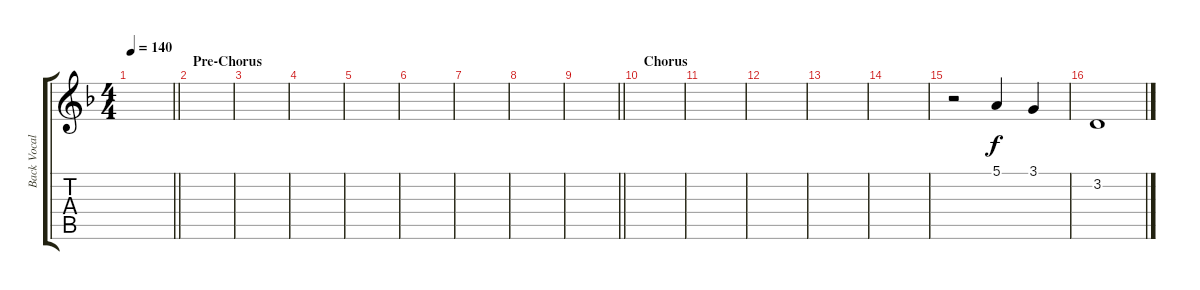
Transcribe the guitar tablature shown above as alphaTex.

\track ("Back Vocals" "Back Vocal") {instrument lead6voice}
\staff {score tabs}
\tuning (E4 B3 G3 D3 A2 E2) {hide}
\ts (4 4)
\tempo 140
\clef g2
\barLineRight lightlight
\ks f
|
\section ("" "Pre-Chorus")
|
|
|
|
|
|
|
\barLineRight lightlight
|
\section ("" "Chorus")
|
|
|
|
|
r.2 5.1.4 3.1.4 |
3.2.1
